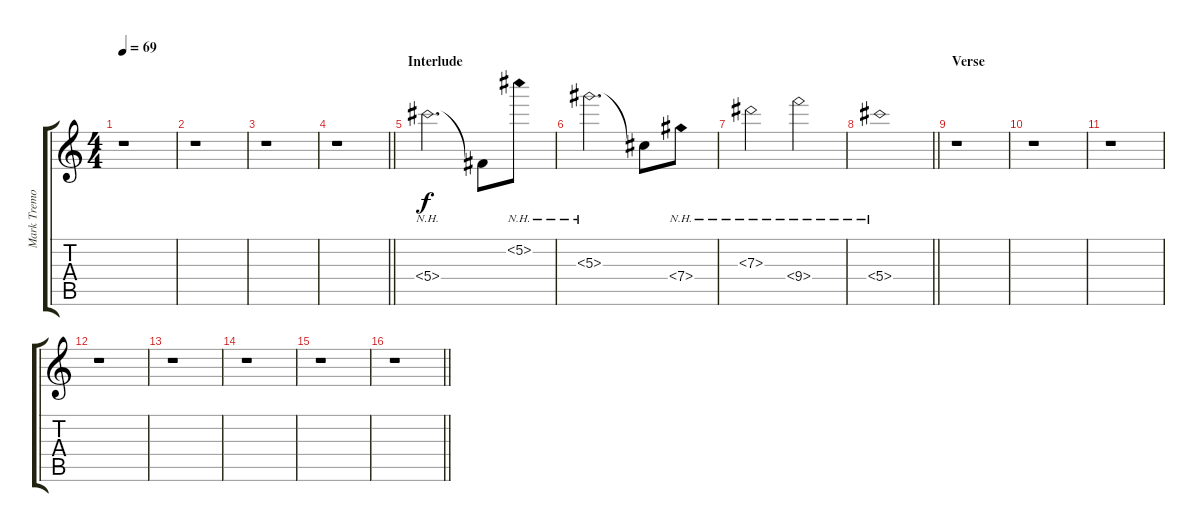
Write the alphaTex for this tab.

\track ("Mark Tremonti" "Mark Tremo") {instrument distortionguitar}
\staff {score tabs}
\tuning (Db4 Db4 Ab3 Db3 Ab2 Db2) {hide}
\ts (4 4)
\tempo 69
\clef g2
\ks c
r.1{dy f} |
r.1 |
r.1 |
\barLineRight lightlight
r.1 |
\section ("" "Interlude")
5.4{nh}.2{d instrument electricguitarclean} 5.4{t}.8 5.2{nh}.8 |
5.3{nh}.2{d} 5.3{t}.8 7.4{nh}.8 |
7.3{nh}.2 9.4{nh}.2 |
\barLineRight lightlight
5.4{nh}.1 |
\section ("" "Verse")
r.1 |
r.1 |
r.1 |
r.1 |
r.1 |
r.1 |
r.1 |
\barLineRight lightlight
r.1
